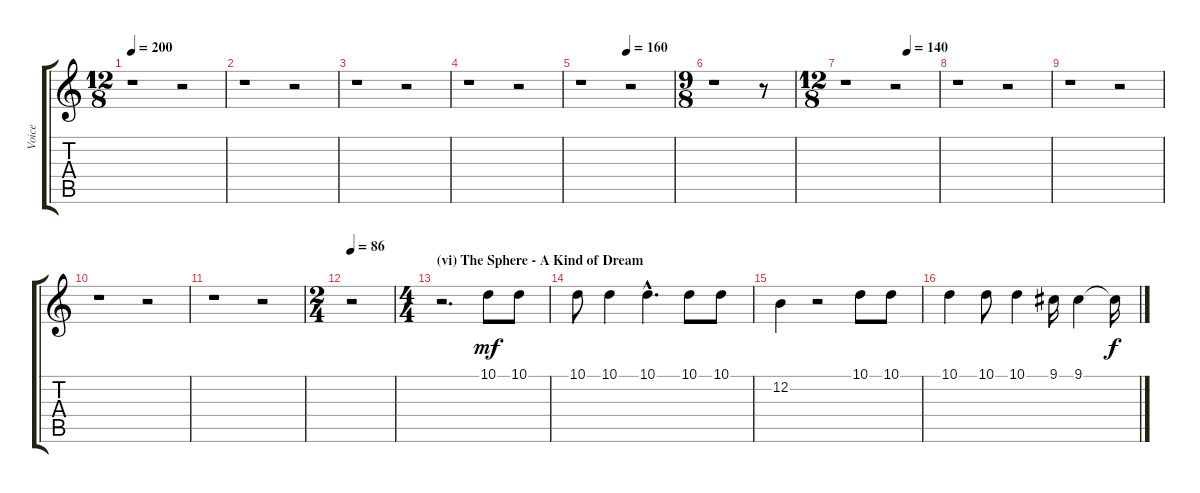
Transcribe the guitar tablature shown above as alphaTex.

\track ("Voice" "Voice") {instrument flute}
\staff {score tabs}
\tuning (E4 B3 G3 D3 A2 E2) {hide}
\ts (12 8)
\tempo 200
\clef g2
\ks c
r.1{dy f} r.2 |
r.1 r.2 |
r.1 r.2 |
r.1 r.2 |
\tempo (160 0.5)
r.1 r.2 |
\ts (9 8)
r.1 r.8 |
\ts (12 8)
\tempo (140 0.6666666666666666)
r.1 r.2 |
r.1 r.2 |
r.1 r.2 |
r.1 r.2 |
r.1 r.2 |
\ts (2 4)
\tempo 86
r.2 |
\ts (4 4)
\section ("" "(vi) The Sphere - A Kind of Dream")
r.2{d} 10.1.8{dy mf} 10.1.8 |
10.1.8 10.1.4 10.1{hac}.4{d} 10.1.8 10.1.8 |
12.2.4 r.2 10.1.8 10.1.8 |
10.1.4 10.1.8 10.1.4 9.1.16 9.1.4 9.1{t}.16{dy f}
